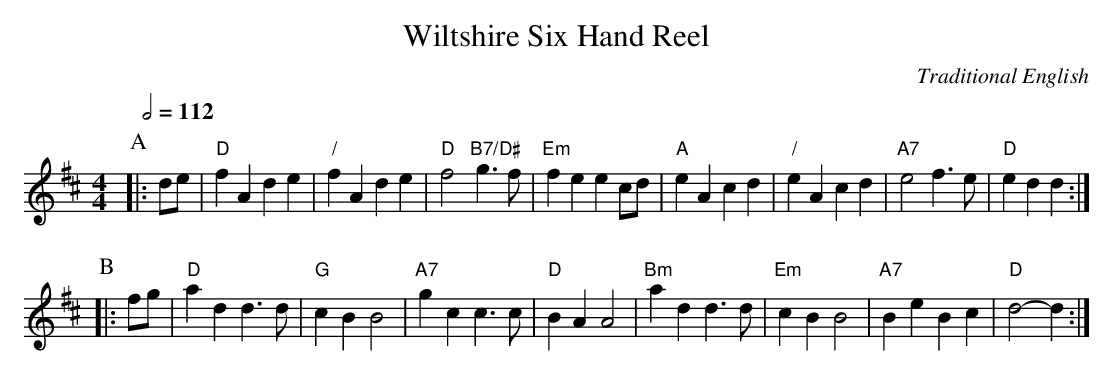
X:1
T:Wiltshire Six Hand Reel
C:Traditional English
Q:1/2=112
M:4/4
L:1/4
K:D
P:A
|: d/e/ | "D"fA de | "/"fA de | "D"f2 "B7/D#"g3/f/ | "Em"fe ec/d/ |\
"A"eA cd | "/"eA cd | "A7"e2 f3/e/ | "D"ed d :|
P:B
|: f/g/ | "D"a d d3/d/ | "G"cB B2 | "A7"gc c3/c/ | "D"BA A2 |\
"Bm"ad d3/d/ | "Em"cB B2 | "A7"Be Bc | "D"d2- d :|
